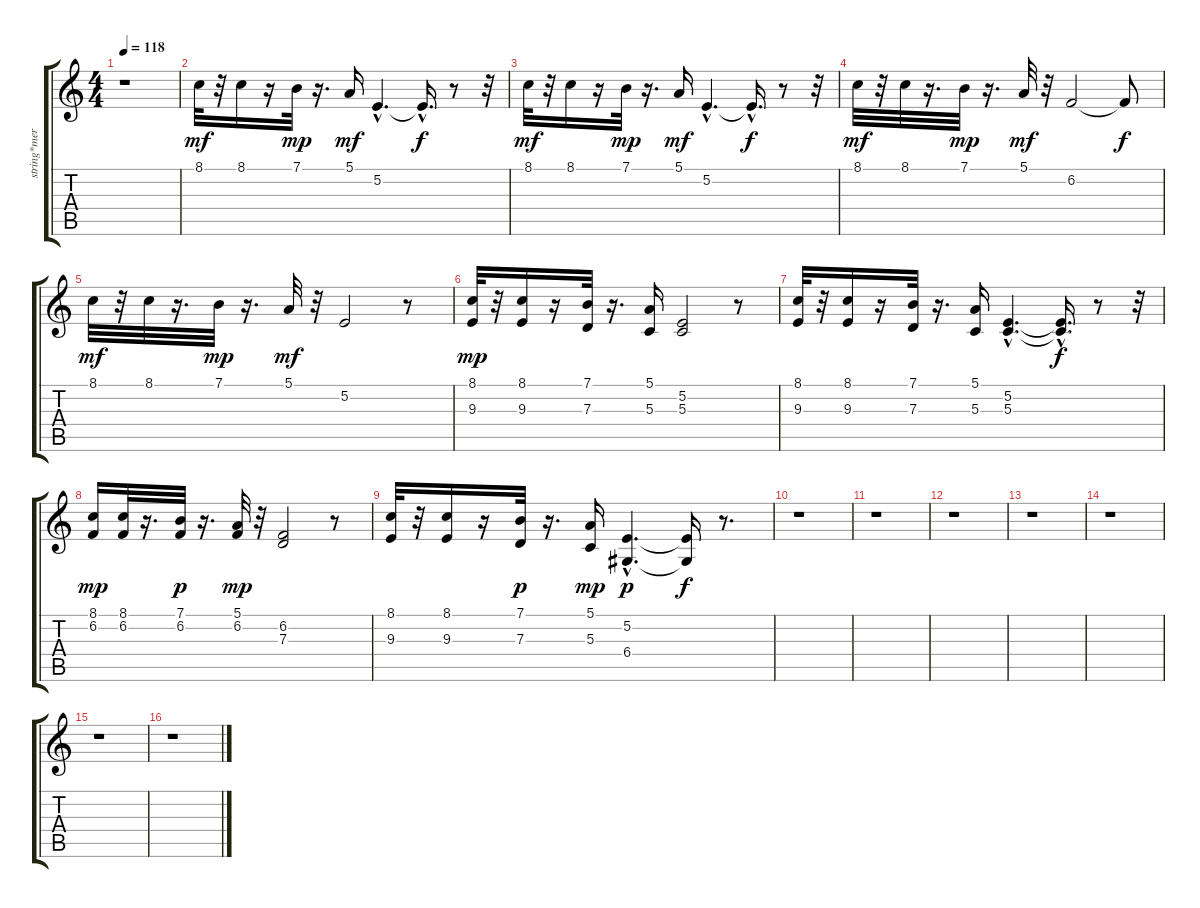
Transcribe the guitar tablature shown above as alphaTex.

\track ("string*merged" "string*mer") {instrument stringensemble1}
\staff {score tabs}
\tuning (E4 B3 G3 D3 A2 E2) {hide}
\ts (4 4)
\tempo 118
\clef g2
\ks c
r.1{dy f} |
8.1.32{dy mf} r.32 8.1.16 r.16 7.1.32{dy mp} r.16{d} 5.1.16{dy mf} 5.2{hac}.4{d} 5.2{hac t}.16{d dy f} r.8 r.32 |
8.1.32{dy mf} r.32 8.1.16 r.16 7.1.32{dy mp} r.16{d} 5.1.16{dy mf} 5.2{hac}.4{d} 5.2{hac t}.16{d dy f} r.8 r.32 |
8.1.32{dy mf} r.32 8.1.32 r.16{d} 7.1.32{dy mp} r.16{d} 5.1.32{dy mf} r.32 6.2.2 6.2{t}.8{dy f} |
8.1.32{dy mf} r.32 8.1.32 r.16{d} 7.1.32{dy mp} r.16{d} 5.1.32{dy mf} r.32 5.2.2 r.8 |
(8.1 9.3).32{dy mp} r.32 (8.1 9.3).16 r.16 (7.1 7.3).32 r.16{d} (5.1 5.3).16 (5.2 5.3).2 r.8 |
(8.1 9.3).32 r.32 (8.1 9.3).16 r.16 (7.1 7.3).32 r.16{d} (5.1 5.3).16 (5.2{hac} 5.3{hac}).4{d} (5.2{hac t} 5.3{hac t}).16{d dy f} r.8 r.32 |
(8.1 6.2).16{dy mp} (8.1 6.2).32 r.16{d} (7.1 6.2).32{dy p} r.16{d} (5.1 6.2).32{dy mp} r.32 (6.2 7.3).2 r.8 |
(8.1 9.3).32 r.32 (8.1 9.3).16 r.16 (7.1 7.3).32{dy p} r.16{d} (5.1 5.3).16{dy mp} (5.2{hac} 6.4{hac}).4{d dy p} (5.2{t} 6.4{t}).16{dy f} r.8{d} |
r.1 |
r.1 |
r.1 |
r.1 |
r.1 |
r.1 |
r.1
